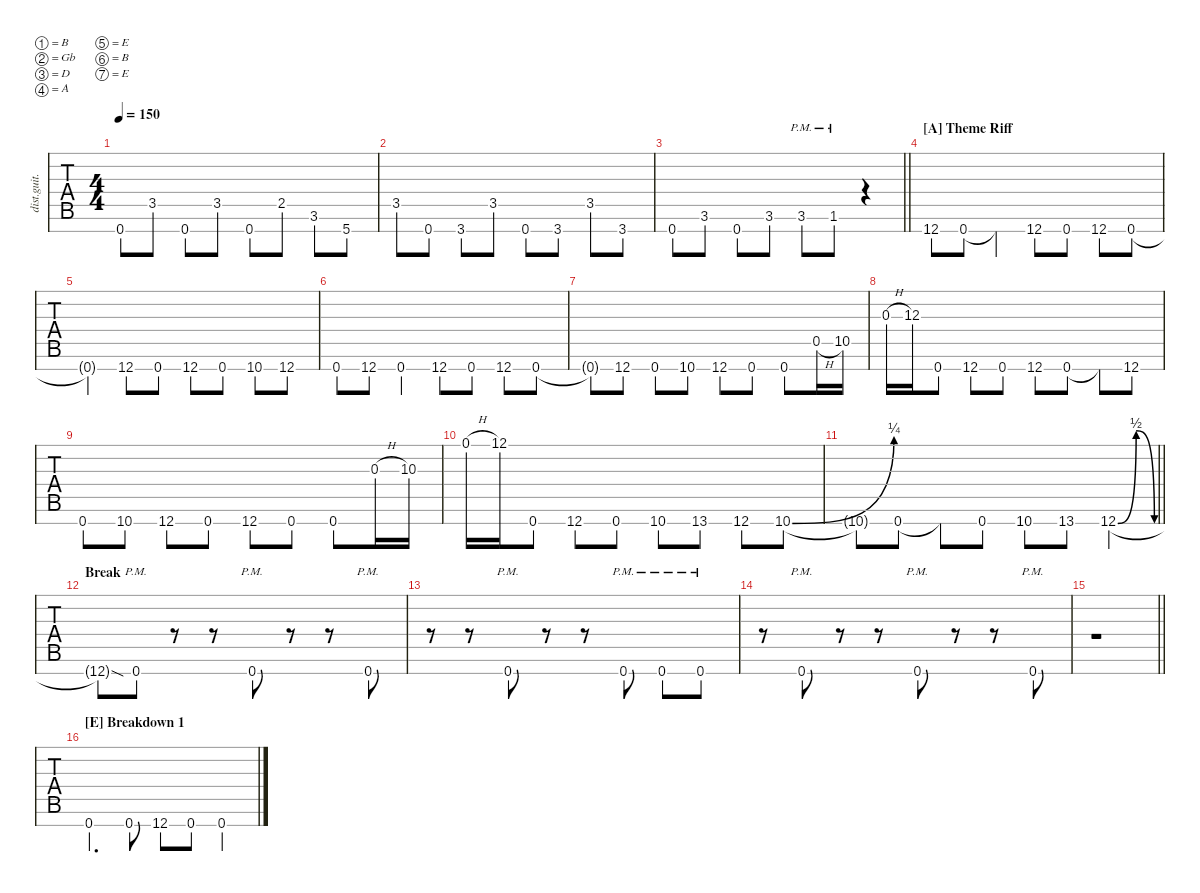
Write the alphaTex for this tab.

\defaultSystemsLayout 4
\hideDynamics
\bracketExtendMode nobrackets
\track ("Distortion Guitar" "dist.guit.") {instrument distortionguitar}
\staff {tabs}
\tuning (B3 Gb3 D3 A2 E2 B1 E1)
\ts (4 4)
\tempo 150
\clef g2
\ks c
0.7{t}.8{dy mf beam Up} 3.5.8{beam Up} 0.7.8{beam Up} 3.5.8{beam Up} 0.7.8{beam Up} 2.5{acc #}.8{beam Up} 3.6.8{beam Up} 5.7.8{beam Up} |
3.5.8{beam Up} 0.7.8{beam Up} 3.7.8{beam Up} 3.5.8{beam Up} 0.7.8{beam Up} 3.7.8{beam Up} 3.5.8{beam Up} 3.7.8{beam Up} |
\barLineRight lightlight
0.7.8{beam Up} 3.6.8{beam Up} 0.7.8{beam Up} 3.6.8{beam Up} 3.6{pm}.8{beam Up} 1.6{pm}.8{beam Up} r.4{beam Down} |
\section ("A" "Theme Riff")
12.7.8{beam Up} 0.7.8{beam Up} 0.7{t}.4{beam Up} 12.7.8{beam Up} 0.7.8{beam Up} 12.7.8{beam Up} 0.7.8{beam Up} |
0.7{t}.4{beam Up} 12.7.8{beam Up} 0.7.8{beam Up} 12.7.8{beam Up} 0.7.8{beam Up} 10.7.8{beam Up} 12.7.8{beam Up} |
0.7.8{beam Up} 12.7.8{beam Up} 0.7.4{beam Up} 12.7.8{beam Up} 0.7.8{beam Up} 12.7.8{beam Up} 0.7.8{beam Up} |
0.7{t}.8{beam Up} 12.7.8{beam Up} 0.7.8{beam Up} 10.7.8{beam Up} 12.7.8{beam Up} 0.7.8{beam Up} 0.7.8{beam Up} 0.5{h}.16{beam Up} 10.5.16{beam Up} |
0.3{h}.16{beam Up} 12.3.16{beam Up} 0.7.8{beam Up} 12.7.8{beam Up} 0.7.8{beam Up} 12.7.8{beam Up} 0.7.8{beam Up} 0.7{t}.8{beam Up} 12.7.8{beam Up} |
0.7.8{beam Up} 10.7.8{beam Up} 12.7.8{beam Up} 0.7.8{beam Up} 12.7.8{beam Up} 0.7.8{beam Up} 0.7.8{beam Up} 0.3{h}.16{beam Up} 10.3.16{beam Up} |
0.1{h}.16{beam Up} 12.1.16{beam Up} 0.7.8{beam Up} 12.7.8{beam Up} 0.7.8{beam Up} 10.7.8{beam Up} 13.7.8{beam Up} 12.7.8{beam Up} 10.7{be (bend 21.599999999999998 0 39 1)}.8{beam Up} |
\barLineRight lightlight
10.7{t}.8{beam Up} 0.7.8{beam Up} 0.7{t}.8{beam Up} 0.7.8{beam Up} 10.7.8{beam Up} 13.7.8{beam Up} 12.7{be (bendrelease 0 0 21 2 21 2 36.6 0)}.4{beam Up} |
\section ("" "Break")
12.7{sod t}.8{beam Up} 0.7{pm}.8{beam Up} r.8{beam Down} r.8{beam Down} 0.7{pm}.8{beam Up} r.8{beam Down} r.8{beam Down} 0.7{pm}.8{beam Up} |
r.8{beam Down} r.8{beam Down} 0.7{pm}.8{beam Up} r.8{beam Down} r.8{beam Down} 0.7{pm}.8{beam Up} 0.7{pm}.8{beam Up} 0.7{pm}.8{beam Up} |
r.8{beam Down} 0.7{pm}.8{beam Up} r.8{beam Down} r.8{beam Down} 0.7{pm}.8{beam Up} r.8{beam Down} r.8{beam Down} 0.7{pm}.8{beam Up} |
\barLineRight lightlight
r.1{beam Down} |
\section ("E" "Breakdown 1")
0.7.4{d beam Up} 0.7.8{beam Up} 12.7.8{beam Up} 0.7.8{beam Up} 0.7.4{beam Up}
